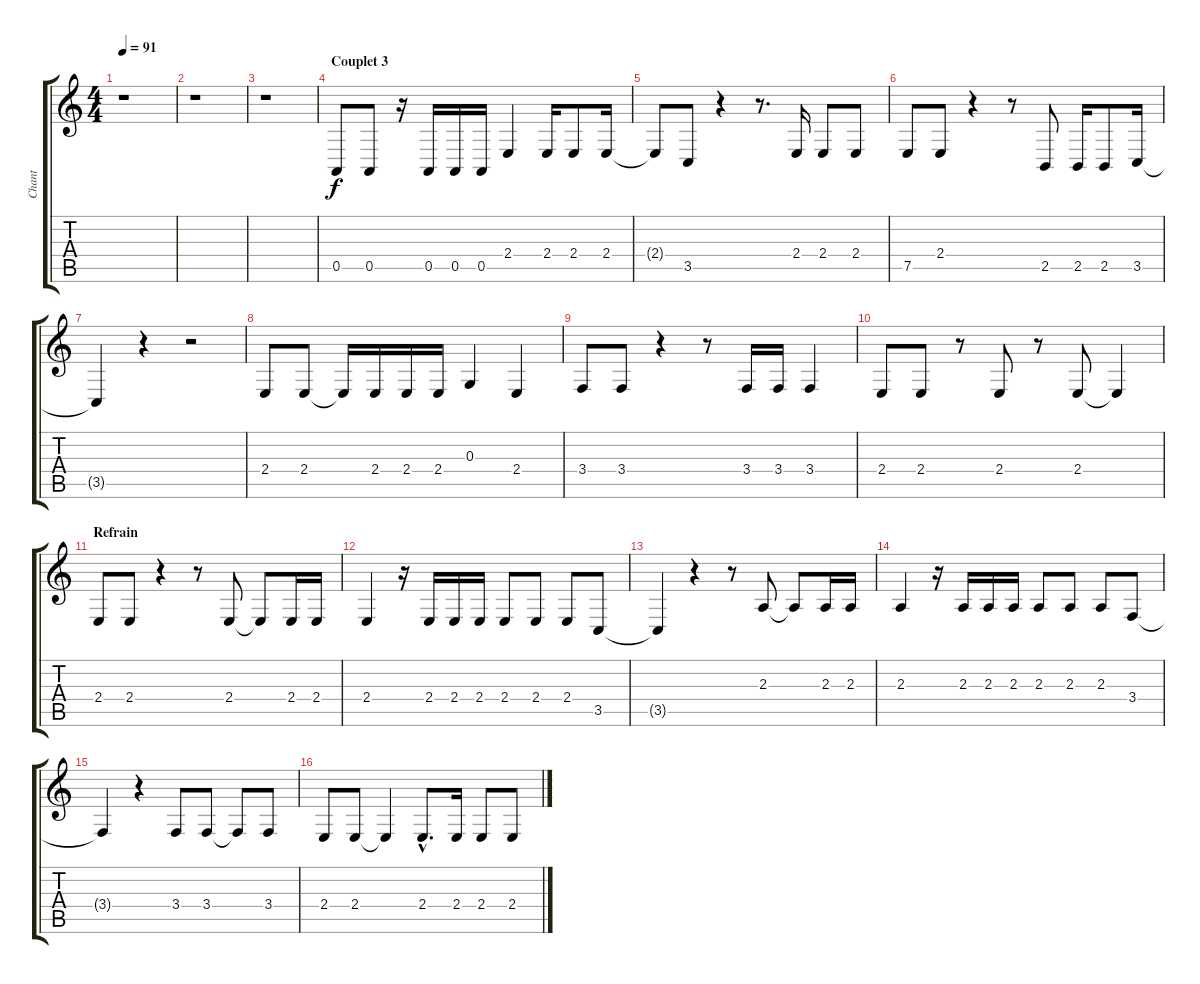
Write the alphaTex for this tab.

\track ("Chant" "Chant") {instrument acousticgrandpiano}
\staff {score tabs}
\tuning (E4 B3 G3 D3 A2 E2) {hide}
\ts (4 4)
\tempo 91
\clef g2
\ks c
r.1{dy f} |
r.1 |
r.1 |
\section ("" "Couplet 3")
0.5.8 0.5.8 r.16 0.5.16 0.5.16 0.5.16 2.4.4 2.4.16 2.4.8 2.4.16 |
2.4{t}.8 3.5.8 r.4 r.8{d} 2.4.16 2.4.8 2.4.8 |
7.5.8 2.4.8 r.4 r.8 2.5.8 2.5.16 2.5.8 3.5.16 |
3.5{t}.4 r.4 r.2 |
2.4.8 2.4.8 2.4{t}.16 2.4.16 2.4.16 2.4.16 0.3.4 2.4.4 |
3.4.8 3.4.8 r.4 r.8 3.4.16 3.4.16 3.4.4 |
2.4.8 2.4.8 r.8 2.4.8 r.8 2.4.8 2.4{t}.4 |
\section ("" "Refrain")
2.4.8 2.4.8 r.4 r.8 2.4.8 2.4{t}.8 2.4.16 2.4.16 |
2.4.4 r.16 2.4.16 2.4.16 2.4.16 2.4.8 2.4.8 2.4.8 3.5.8 |
3.5{t}.4 r.4 r.8 2.3.8 2.3{t}.8 2.3.16 2.3.16 |
2.3.4 r.16 2.3.16 2.3.16 2.3.16 2.3.8 2.3.8 2.3.8 3.4.8 |
3.4{t}.4 r.4 3.4.8 3.4.8 3.4{t}.8 3.4.8 |
2.4.8 2.4.8 2.4{t}.4 2.4{hac}.8{d} 2.4.16 2.4.8 2.4.8
